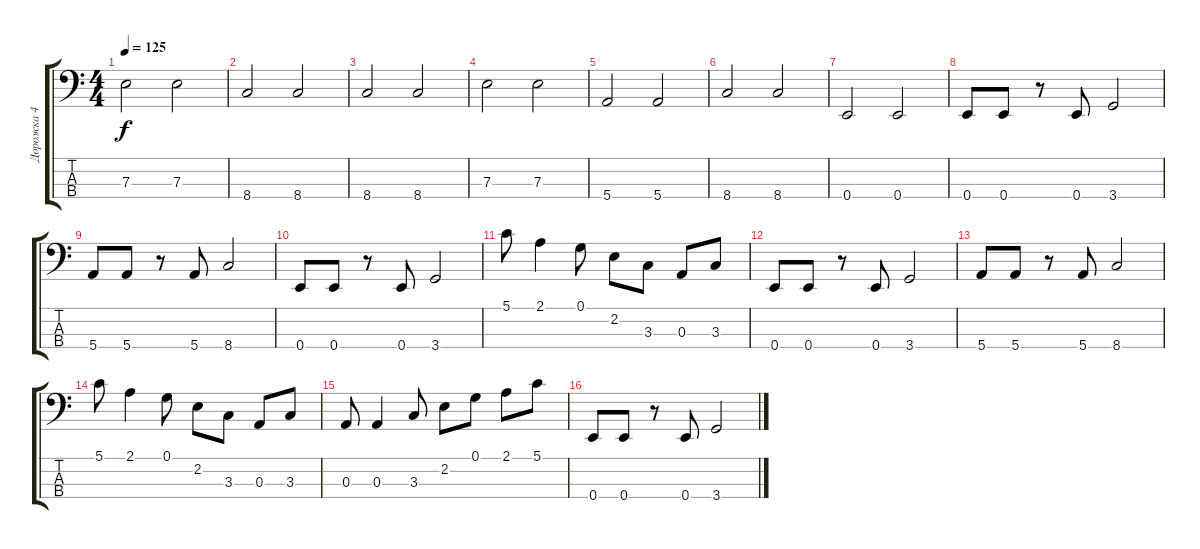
\track ("Дорожка 4" "Дорожка 4") {instrument electricbassfinger}
\staff {score tabs}
\tuning (G2 D2 A1 E1) {hide}
\ts (4 4)
\tempo 125
\clef f4
\ks c
7.3.2{dy f} 7.3.2 |
8.4.2 8.4.2 |
8.4.2 8.4.2 |
7.3.2 7.3.2 |
5.4.2 5.4.2 |
8.4.2 8.4.2 |
0.4.2 0.4.2 |
0.4.8 0.4.8 r.8 0.4.8 3.4.2 |
5.4.8 5.4.8 r.8 5.4.8 8.4.2 |
0.4.8 0.4.8 r.8 0.4.8 3.4.2 |
5.1.8 2.1.4 0.1.8 2.2.8 3.3.8 0.3.8 3.3.8 |
0.4.8 0.4.8 r.8 0.4.8 3.4.2 |
5.4.8 5.4.8 r.8 5.4.8 8.4.2 |
5.1.8 2.1.4 0.1.8 2.2.8 3.3.8 0.3.8 3.3.8 |
0.3.8 0.3.4 3.3.8 2.2.8 0.1.8 2.1.8 5.1.8 |
0.4.8 0.4.8 r.8 0.4.8 3.4.2
